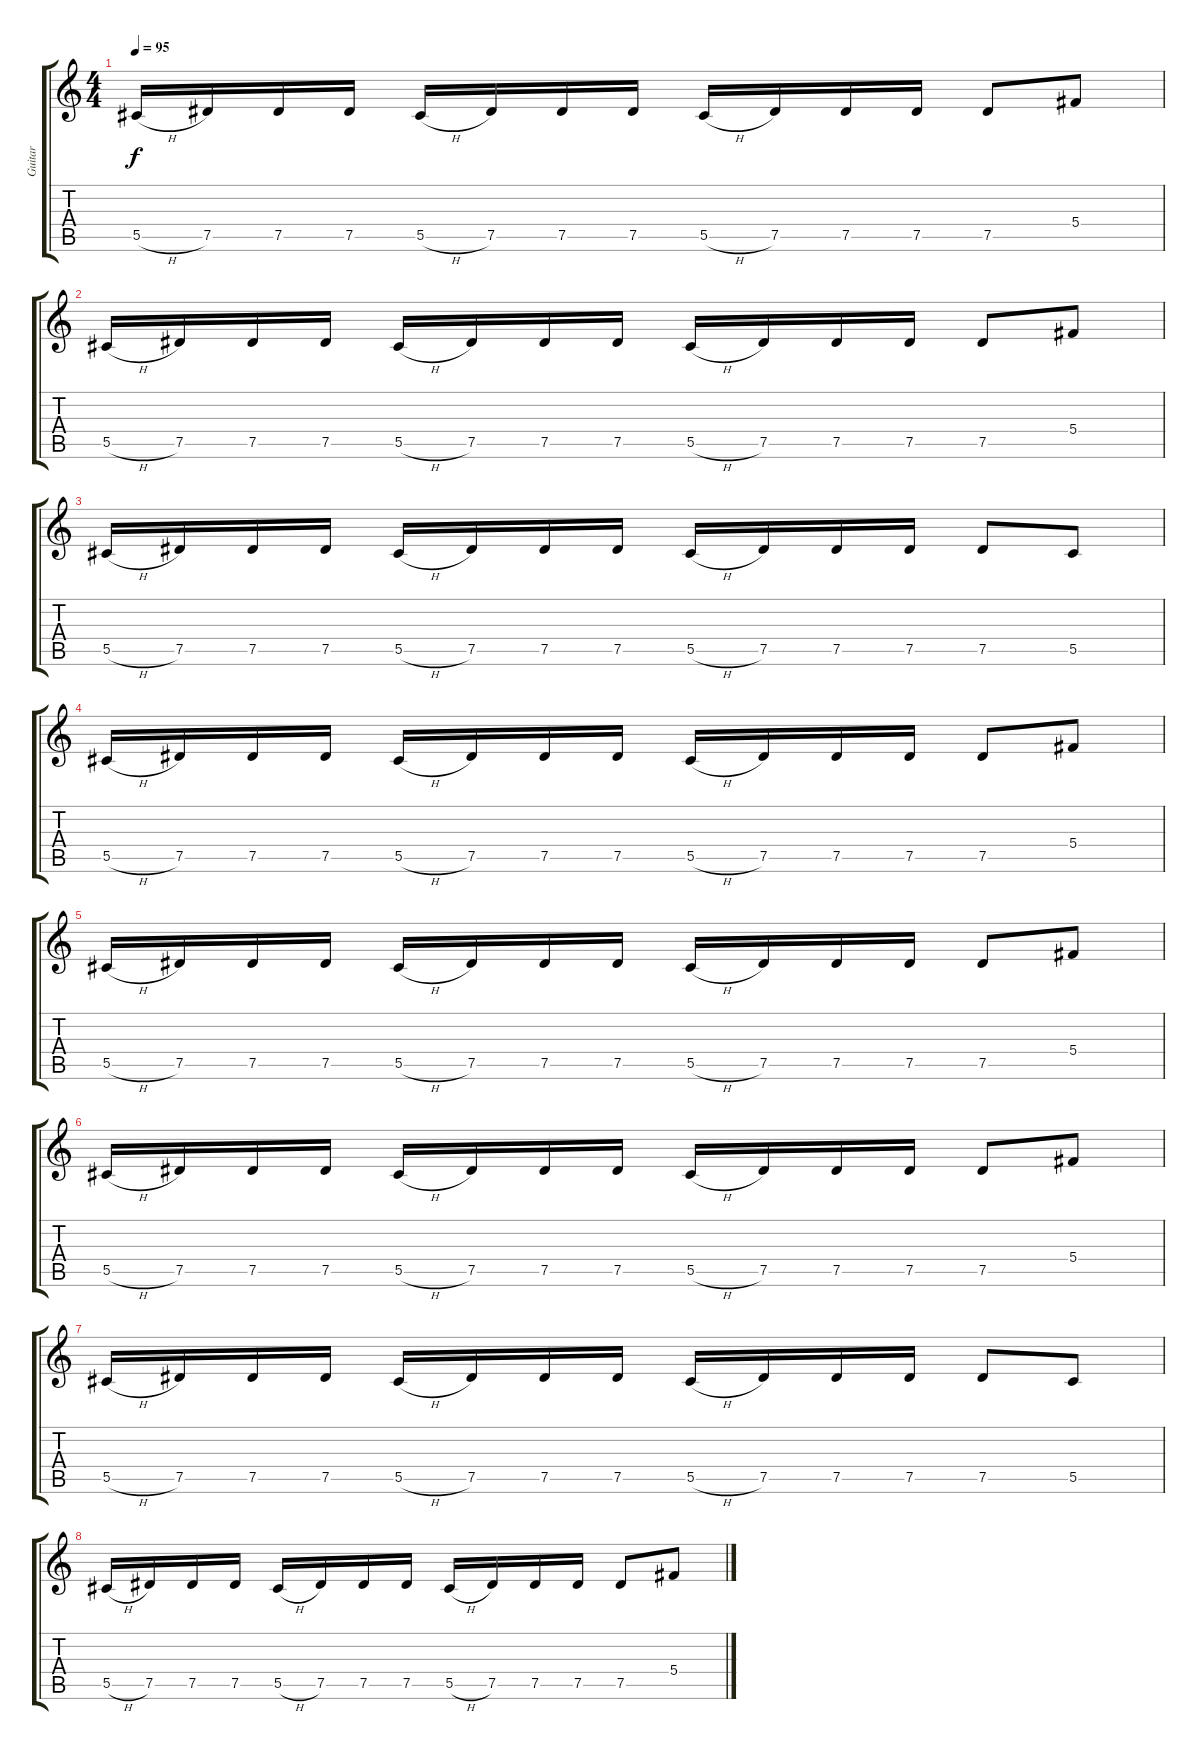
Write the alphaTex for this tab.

\track ("Guitar" "Guitar") {instrument overdrivenguitar}
\staff {score tabs}
\tuning (Eb4 Bb3 Gb3 Db3 Ab2 Eb2) {hide}
\ts (4 4)
\tempo 95
\clef g2
\ks c
5.5{h}.16{dy f} 7.5.16 7.5.16 7.5.16 5.5{h}.16 7.5.16 7.5.16 7.5.16 5.5{h}.16 7.5.16 7.5.16 7.5.16 7.5.8 5.4.8 |
5.5{h}.16 7.5.16 7.5.16 7.5.16 5.5{h}.16 7.5.16 7.5.16 7.5.16 5.5{h}.16 7.5.16 7.5.16 7.5.16 7.5.8 5.4.8 |
5.5{h}.16 7.5.16 7.5.16 7.5.16 5.5{h}.16 7.5.16 7.5.16 7.5.16 5.5{h}.16 7.5.16 7.5.16 7.5.16 7.5.8 5.5.8 |
5.5{h}.16 7.5.16 7.5.16 7.5.16 5.5{h}.16 7.5.16 7.5.16 7.5.16 5.5{h}.16 7.5.16 7.5.16 7.5.16 7.5.8 5.4.8 |
5.5{h}.16 7.5.16 7.5.16 7.5.16 5.5{h}.16 7.5.16 7.5.16 7.5.16 5.5{h}.16 7.5.16 7.5.16 7.5.16 7.5.8 5.4.8 |
5.5{h}.16 7.5.16 7.5.16 7.5.16 5.5{h}.16 7.5.16 7.5.16 7.5.16 5.5{h}.16 7.5.16 7.5.16 7.5.16 7.5.8 5.4.8 |
5.5{h}.16 7.5.16 7.5.16 7.5.16 5.5{h}.16 7.5.16 7.5.16 7.5.16 5.5{h}.16 7.5.16 7.5.16 7.5.16 7.5.8 5.5.8 |
5.5{h}.16 7.5.16 7.5.16 7.5.16 5.5{h}.16 7.5.16 7.5.16 7.5.16 5.5{h}.16 7.5.16 7.5.16 7.5.16 7.5.8 5.4.8
